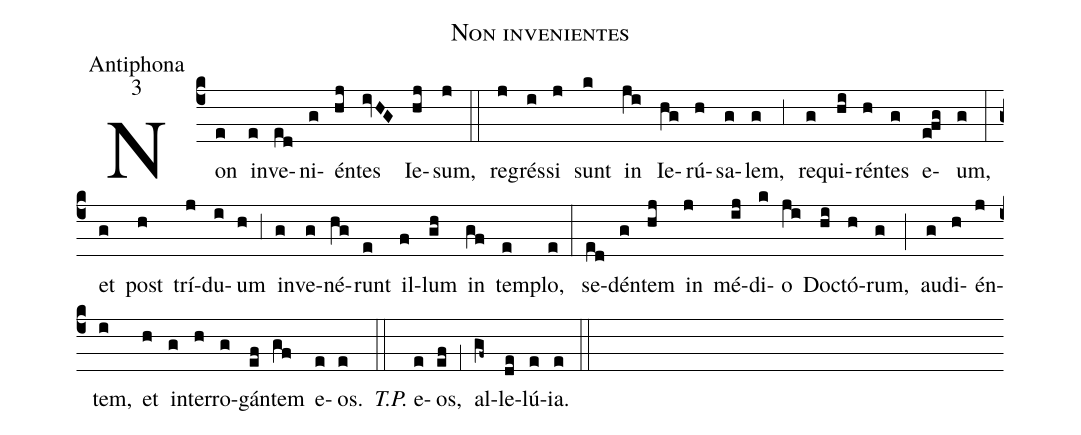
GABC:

name:Non invenientes;
office-part:Antiphona;
mode:3;
%%
(c4) Non(e) in(e)ve(ed)ni(g)én(hj)tes(ivHG) Ie(hj)sum,(j) (::)
re(j)grés(i)si(j) sunt(k) in(ji) Ie(hg)rú(h)sa(g)lem,(g) (,3) re(g)qui(hi)rén(h)tes(g) e(e!fg)um,(g) (:)
et(g) post(h) trí(j)du(i)um(h) (,3) in(g)ve(g)né(hg)runt(e) il(f)lum(gh) in(gf) tem(e)plo,(e) (:)
se(ed)dén(g)tem(hj) in(j) mé(ij)di(k)o(ji) Do(hi)ctó(h)rum,(g) (;) au(g)di(h)én(j)tem,(i) et(h) in(g)ter(h)ro(g)gán(ef)tem(gf) e(e)os.(e) (::) <i>T.P.</i> e(e)os,(ef) (,1) al(gf~)le(de)lú(e)ia.(e) (::)
